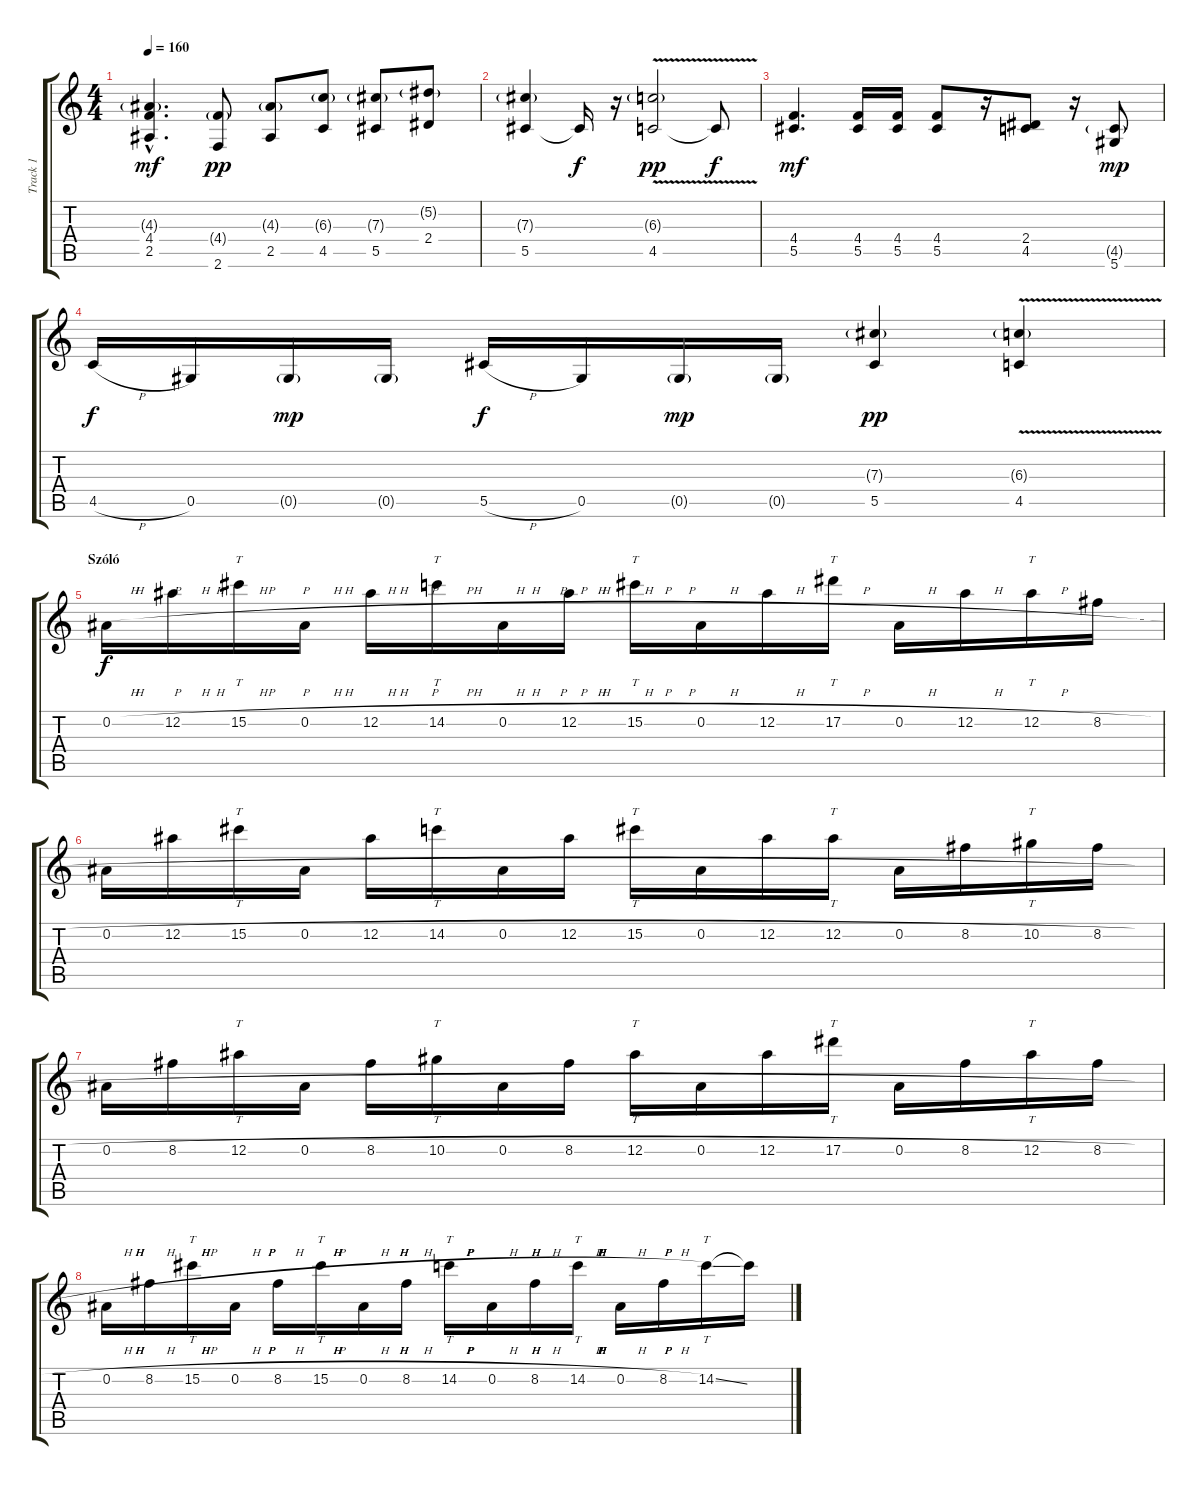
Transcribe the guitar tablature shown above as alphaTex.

\track ("Track 1" "Track 1") {instrument overdrivenguitar}
\staff {score tabs}
\tuning (Eb4 Bb3 Gb3 Db3 Ab2 Eb2) {hide}
\ts (4 4)
\tempo 160
\clef g2
\ks c
(4.3{g hac} 4.4 2.5).4{d dy mf} (4.4{g} 2.6).8{dy pp} (4.3{g} 2.5).8 (6.3{g} 4.5).8 (7.3{g} 5.5).8 (5.2{g} 2.4).8 |
(7.3{g} 5.5).4 5.5{t}.16{dy f} r.16 (6.3{v g} 4.5{v}).2{dy pp} 4.5{t}.8{dy f} |
(4.4 5.5).4{d dy mf} (4.4 5.5).16 (4.4 5.5).16 (4.4 5.5).8 r.16 (2.4 4.5).8 r.16 (4.5{g} 5.6).8{dy mp} |
4.5{h}.16{dy f} 0.5.16 0.5{g}.16{dy mp} 0.5{g}.16 5.5{h}.16{dy f} 0.5.16 0.5{g}.16{dy mp} 0.5{g}.16 (7.3{g} 5.5).4{dy pp} (6.3{v g} 4.5{v}).4 |
\section ("" "Szóló")
0.2{h}.16{dy f volume 16 balance 8} 12.2{h}.16 15.2{h}.16{tt} 0.2{h}.16 12.2{h}.16 14.2{h}.16{tt} 0.2{h}.16 12.2{h}.16 15.2{h}.16{tt} 0.2{h}.16 12.2{h}.16 17.2{h}.16{tt} 0.2{h}.16 12.2{h}.16 12.2{h}.16{tt} 8.2{h}.16 |
0.2{h}.16 12.2{h}.16 15.2{h}.16{tt} 0.2{h}.16 12.2{h}.16 14.2{h}.16{tt} 0.2{h}.16 12.2{h}.16 15.2{h}.16{tt} 0.2{h}.16 12.2{h}.16 12.2{h}.16{tt} 0.2{h}.16 8.2{h}.16 10.2{h}.16{tt} 8.2{h}.16 |
0.2{h}.16 8.2{h}.16 12.2{h}.16{tt} 0.2{h}.16 8.2{h}.16 10.2{h}.16{tt} 0.2{h}.16 8.2{h}.16 12.2{h}.16{tt} 0.2{h}.16 12.2{h}.16 17.2{h}.16{tt} 0.2{h}.16 8.2{h}.16 12.2{h}.16{tt} 8.2{h}.16 |
0.2{h}.16 8.2{h}.16 15.2{h}.16{tt} 0.2{h}.16 8.2{h}.16 15.2{h}.16{tt} 0.2{h}.16 8.2{h}.16 14.2{h}.16{tt} 0.2{h}.16 8.2{h}.16 14.2{h}.16{tt} 0.2{h}.16 8.2{h}.16 14.2{ss}.16{tt} 14.2{t}.16
